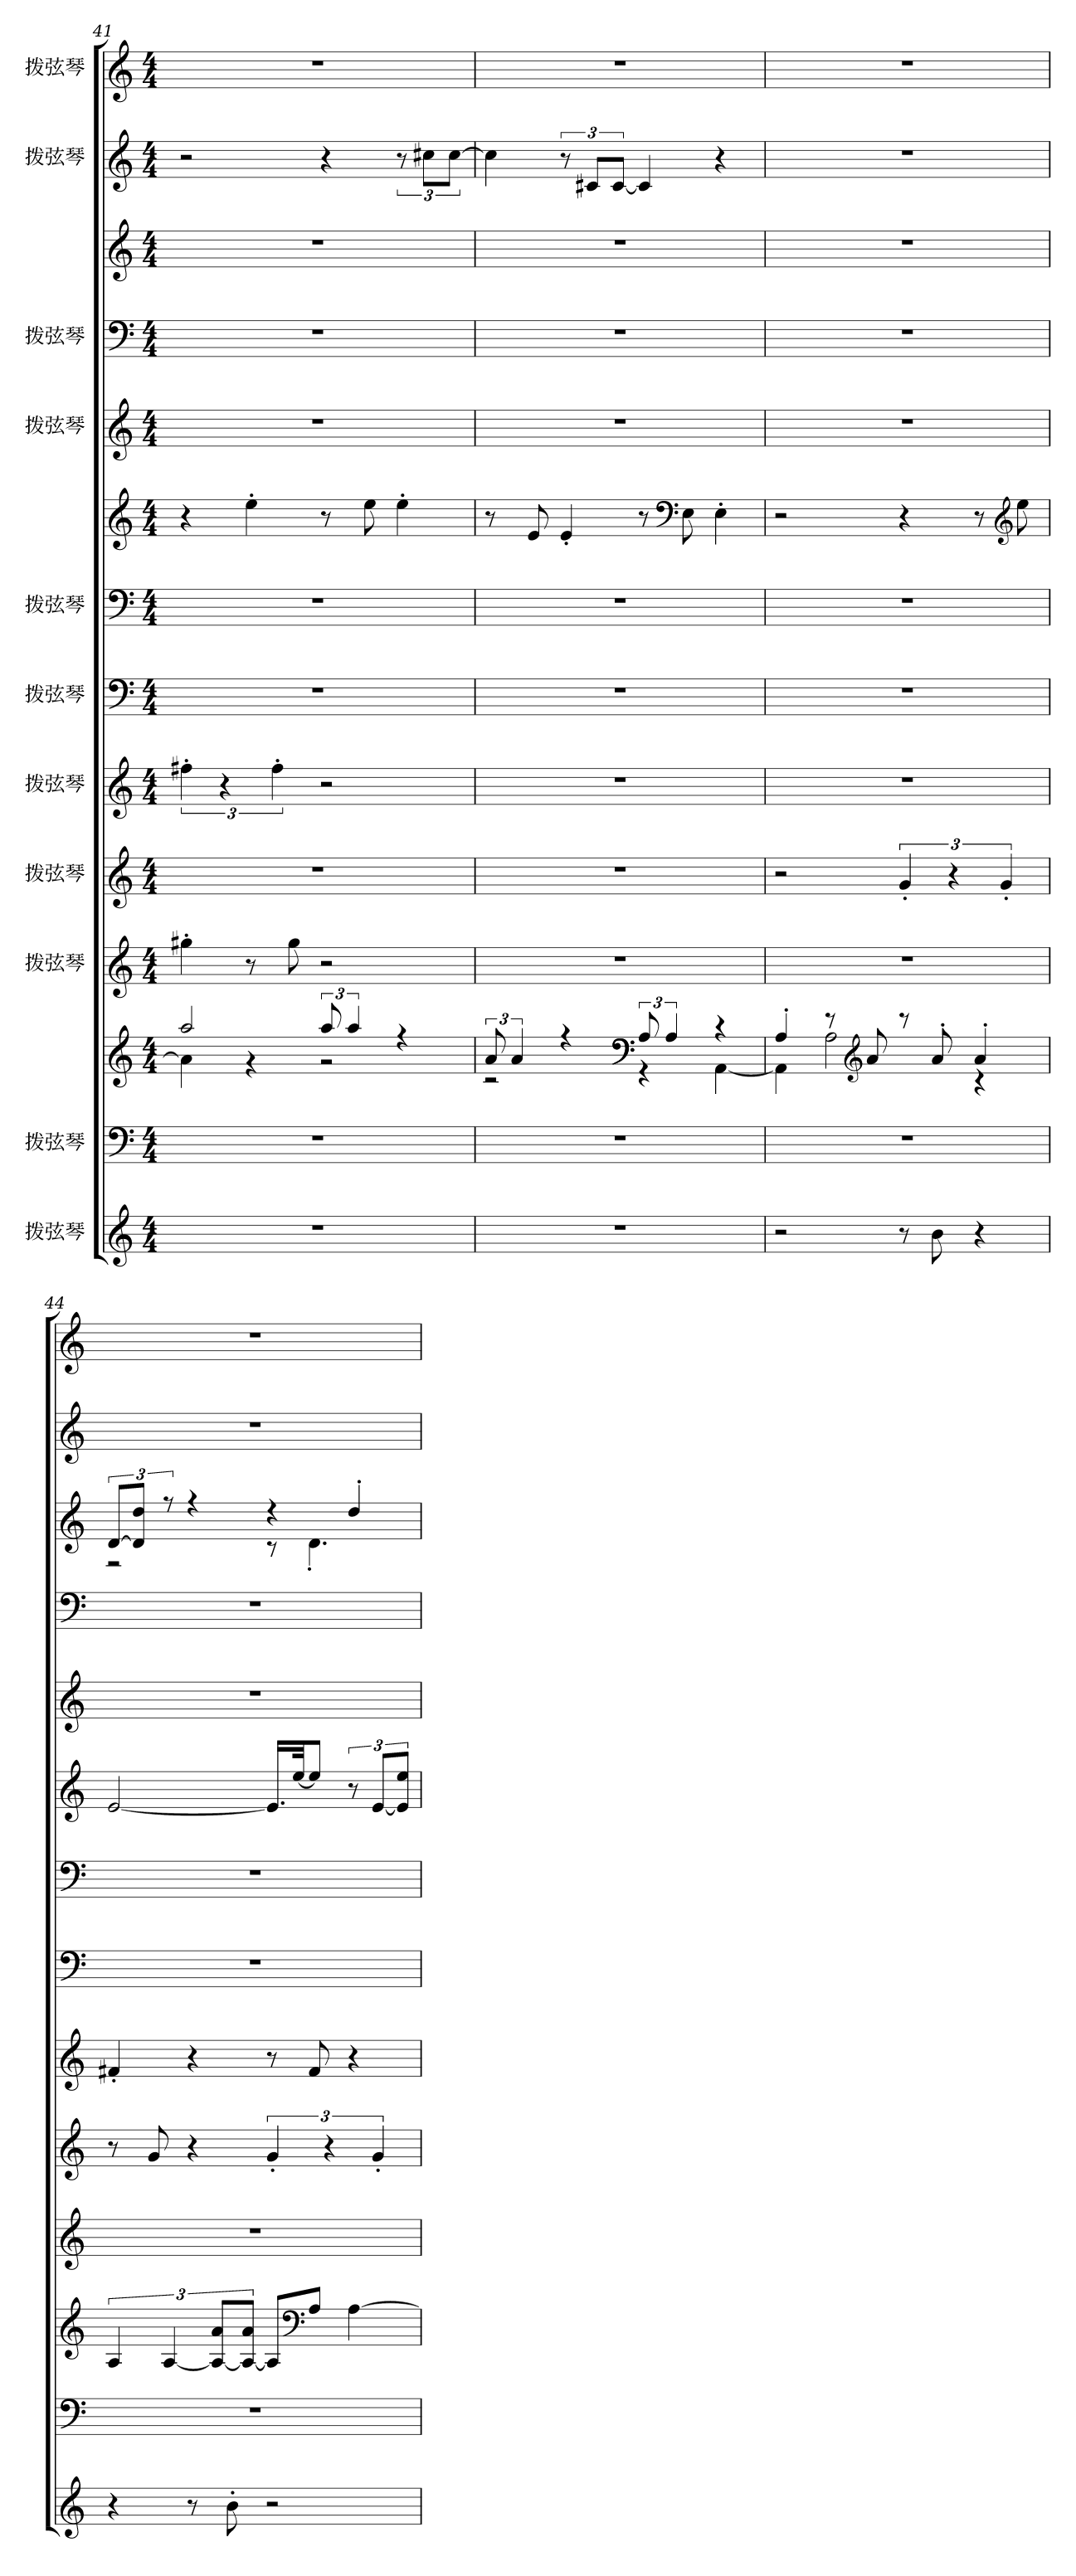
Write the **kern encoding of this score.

**kern	**kern	**kern	**kern	**kern	**kern	**kern	**kern	**kern	**kern	**kern	**kern	**kern	**kern
*part11	*part10	*part10	*part9	*part8	*part7	*part6	*part5	*part5	*part4	*part3	*part3	*part2	*part1
*staff14	*staff13	*staff12	*staff11	*staff10	*staff9	*staff8	*staff7	*staff6	*staff5	*staff4	*staff3	*staff2	*staff1
*I"拨弦琴	*I"拨弦琴	*	*I"拨弦琴	*I"拨弦琴	*I"拨弦琴	*I"拨弦琴	*I"拨弦琴	*	*I"拨弦琴	*I"拨弦琴	*	*I"拨弦琴	*I"拨弦琴
*clefG2	*clefF4	*clefG2	*clefG2	*clefG2	*clefG2	*clefF4	*clefF4	*clefG2	*clefG2	*clefF4	*clefG2	*clefG2	*clefG2
*k[]	*k[]	*k[]	*k[]	*k[]	*k[]	*k[]	*k[]	*k[]	*k[]	*k[]	*k[]	*k[]	*k[]
*M4/4	*M4/4	*M4/4	*M4/4	*M4/4	*M4/4	*M4/4	*M4/4	*M4/4	*M4/4	*M4/4	*M4/4	*M4/4	*M4/4
=41	=41	=41	=41	=41	=41	=41	=41	=41	=41	=41	=41	=41	=41
*	*	*^	*	*	*	*	*	*	*	*	*	*	*
1r	1r	2aa/	4a\]	4gg#X'\	1r	6ff#X'\	1r	1r	4r	1r	1r	1r	2r	1r
.	.	.	.	.	.	6r	.	.	.	.	.	.	.	.
.	.	.	4r	8r	.	.	.	.	4ee'\	.	.	.	.	.
.	.	.	.	.	.	6ff#'\	.	.	.	.	.	.	.	.
.	.	.	.	8gg#\	.	.	.	.	.	.	.	.	.	.
.	.	12aa/	2r	2r	.	2r	.	.	8r	.	.	.	4r	.
.	.	6aa/	.	.	.	.	.	.	.	.	.	.	.	.
.	.	.	.	.	.	.	.	.	8ee\	.	.	.	.	.
.	.	4r	.	.	.	.	.	.	4ee'\	.	.	.	12r	.
.	.	.	.	.	.	.	.	.	.	.	.	.	12cc#X\L	.
.	.	.	.	.	.	.	.	.	.	.	.	.	[12cc#\J	.
=42	=42	=42	=42	=42	=42	=42	=42	=42	=42	=42	=42	=42	=42	=42
1r	1r	12a/	2r	1r	1r	1r	1r	1r	8r	1r	1r	1r	4cc#\]	1r
.	.	6a/	.	.	.	.	.	.	.	.	.	.	.	.
.	.	.	.	.	.	.	.	.	8e/	.	.	.	.	.
.	.	4r	.	.	.	.	.	.	4e'/	.	.	.	12r	.
.	.	.	.	.	.	.	.	.	.	.	.	.	12c#X/L	.
.	.	.	.	.	.	.	.	.	.	.	.	.	[12c#/J	.
*	*	*clefF4	*	*	*	*	*	*	*	*	*	*	*	*
.	.	12A/	4r	.	.	.	.	.	8r	.	.	.	4c#/]	.
.	.	6A/	.	.	.	.	.	.	.	.	.	.	.	.
*	*	*	*	*	*	*	*	*	*clefF4	*	*	*	*	*
.	.	.	.	.	.	.	.	.	8E\	.	.	.	.	.
.	.	4r	[4AA\	.	.	.	.	.	4E'\	.	.	.	4r	.
!!LO:PB:g=z
=43	=43	=43	=43	=43	=43	=43	=43	=43	=43	=43	=43	=43	=43	=43
2r	1r	4A'/	4AA\]	1r	2r	1r	1r	1r	2r	1r	1r	1r	1r	1r
.	.	8r	2A\	.	.	.	.	.	.	.	.	.	.	.
*	*	*clefG2	*	*	*	*	*	*	*	*	*	*	*	*
.	.	8a/	.	.	.	.	.	.	.	.	.	.	.	.
8r	.	8r	.	.	6g'/	.	.	.	4r	.	.	.	.	.
8b\	.	8a'/	.	.	.	.	.	.	.	.	.	.	.	.
.	.	.	.	.	6r	.	.	.	.	.	.	.	.	.
4r	.	4a'/	4r	.	.	.	.	.	8r	.	.	.	.	.
.	.	.	.	.	6g'/	.	.	.	.	.	.	.	.	.
*	*	*	*	*	*	*	*	*	*clefG2	*	*	*	*	*
.	.	.	.	.	.	.	.	.	8ee\	.	.	.	.	.
*	*	*v	*v	*	*	*	*	*	*	*	*	*	*	*
=44	=44	=44	=44	=44	=44	=44	=44	=44	=44	=44	=44	=44	=44
*	*	*	*	*	*	*	*	*	*	*	*^	*	*
4r	1r	6A/	1r	8r	4f#X'/	1r	1r	[2e/	1r	1r	[12d/L	2r	1r	1r
.	.	.	.	.	.	.	.	.	.	.	12d/] 12dd/J	.	.	.
.	.	.	.	8g/	.	.	.	.	.	.	.	.	.	.
.	.	[6A/	.	.	.	.	.	.	.	.	12r	.	.	.
8r	.	.	.	4r	4r	.	.	.	.	.	4r	.	.	.
.	.	12A/_ 12a/L	.	.	.	.	.	.	.	.	.	.	.	.
8b'\	.	.	.	.	.	.	.	.	.	.	.	.	.	.
.	.	12A/_ 12a/J	.	.	.	.	.	.	.	.	.	.	.	.
2r	.	8A/L]	.	6g'/	8r	.	.	16.e/LL]	.	.	4r	8r	.	.
.	.	.	.	.	.	.	.	[32ee/JK	.	.	.	.	.	.
*	*	*clefF4	*	*	*	*	*	*	*	*	*	*	*	*
.	.	8A/J	.	.	8f#/	.	.	8ee/J]	.	.	.	4.d'\	.	.
.	.	.	.	6r	.	.	.	.	.	.	.	.	.	.
.	.	[4A\	.	.	4r	.	.	12r	.	.	4dd'/	.	.	.
.	.	.	.	6g'/	.	.	.	[12e/L	.	.	.	.	.	.
.	.	.	.	.	.	.	.	12e/] 12ee/J	.	.	.	.	.	.
*	*	*	*	*	*	*	*	*	*	*	*v	*v	*	*
=	=	=	=	=	=	=	=	=	=	=	=	=	=
*-	*-	*-	*-	*-	*-	*-	*-	*-	*-	*-	*-	*-	*-
